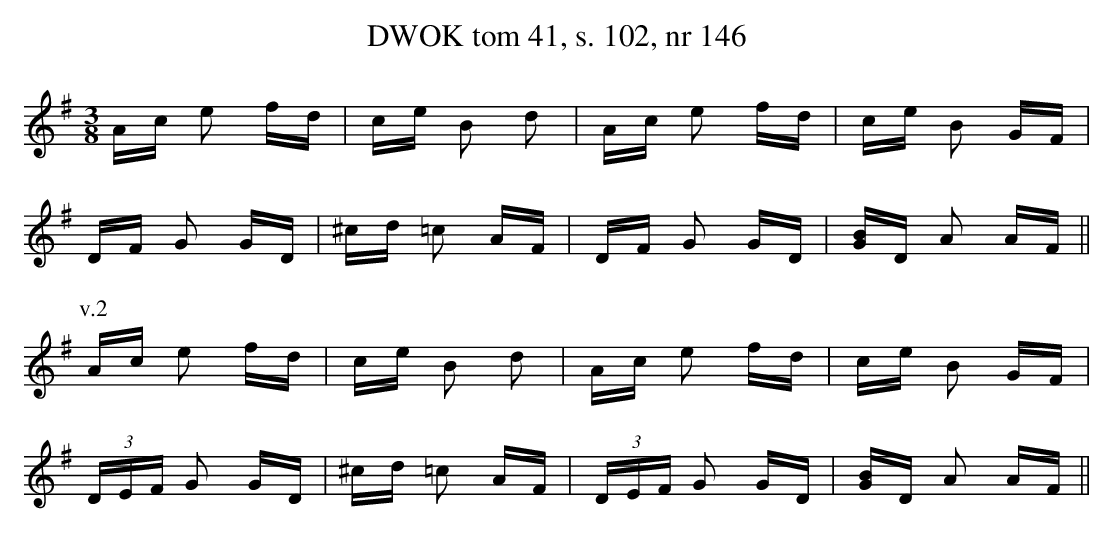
X:1
T:DWOK tom 41, s. 102, nr 146
L:1/16
M:3/8
K:G
Ac e2 fd|ce B2 d2|Ac e2 fd|ce B2 GF|
DF G2 GD|^cd =c2 AF|DF G2 GD|[GB]D A2 AF||
P:v.2
Ac e2 fd|ce B2 d2|Ac e2 fd|ce B2 GF|
(3DEF G2 GD|^cd =c2 AF|(3DEF G2 GD|[GB]D A2 AF||
